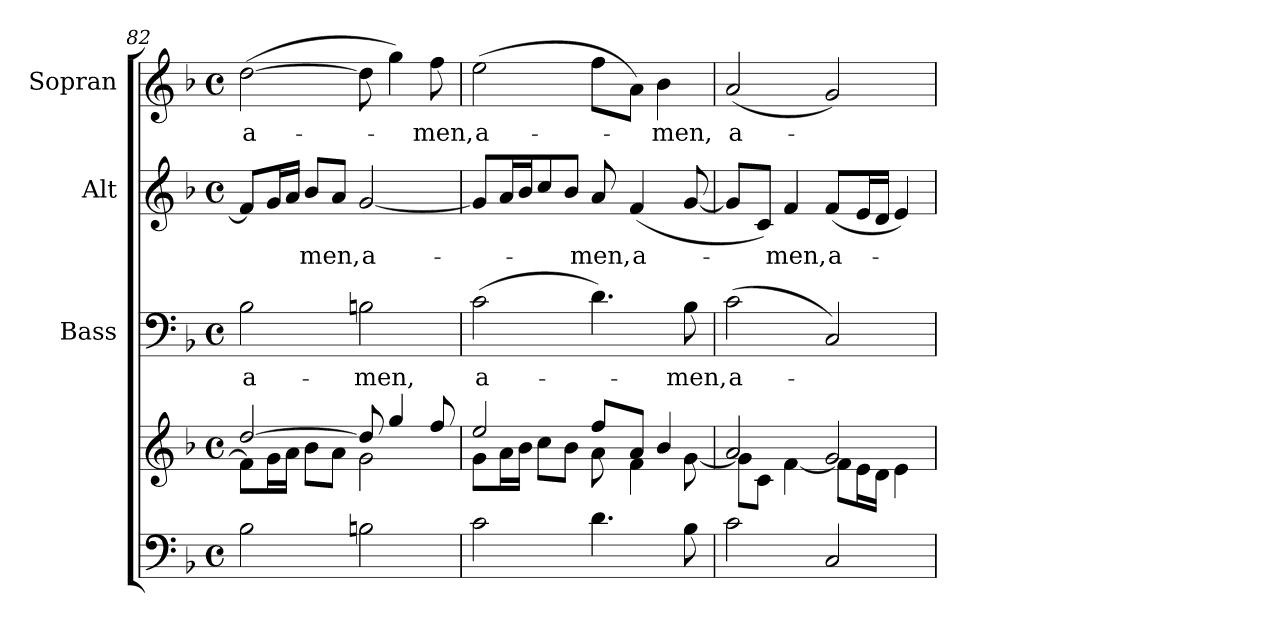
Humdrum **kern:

**kern	**kern	**kern	**text	**kern	**text	**kern	**text
*part4	*part4	*part3	*part3	*part2	*part2	*part1	*part1
*staff5	*staff4	*staff3	*staff3	*staff2	*staff2	*staff1	*staff1
*	*	*I"Bass	*	*I"Alt	*	*I"Sopran	*
*	*	*I'B.	*	*I'A.	*	*I'S.	*
!!LO:LB:g=z
*clefF4	*clefG2	*clefF4	*	*clefG2	*	*clefG2	*
*k[b-]	*k[b-]	*k[b-]	*	*k[b-]	*	*k[b-]	*
*F:	*F:	*F:	*	*F:	*	*F:	*
*M4/4	*M4/4	*M4/4	*	*M4/4	*	*M4/4	*
*met(c)	*met(c)	*met(c)	*	*met(c)	*	*met(c)	*
=82	=82	=82	=82	=82	=82	=82	=82
*	*^	*	*	*	*	*	*
!	!	!	!	!LO:LY:b	!	!	!	!LO:LY:b
2B-\	[>2dd/	8f\L]	2B-\	a-	8f/L]	.	(>[2dd\	a-
.	.	16g\L	.	.	16g/L	.	.	.
.	.	16a\JJ	.	.	16a/JJ	.	.	.
!	!	!	!	!	!	!LO:LY:b	!	!
.	.	8b-\L	.	.	8b-/L	-men,	.	.
.	.	8a\J	.	.	8a/J	.	.	.
!	!	!	!	!LO:LY:b	!	!LO:LY:b	!	!
2Bn\	8dd/]	2g\	2Bn\	-men,	[2g/	a-	8dd\]	.
.	4gg/	.	.	.	.	.	4gg\)	.
!	!	!	!	!	!	!	!	!LO:LY:b
.	8ff/	.	.	.	.	.	8ff\	-men,
=83	=83	=83	=83	=83	=83	=83	=83	=83
!	!	!	!	!LO:LY:b	!	!	!	!LO:LY:b
2c\	2ee/	8g\L	(>2c\	a-	8g/L]	.	(>2ee\	a-
.	.	16a\L	.	.	16a/L	.	.	.
.	.	16b-\JJ	.	.	16b-/J	.	.	.
.	.	8cc\L	.	.	8cc/	.	.	.
.	.	8b-\J	.	.	8b-/J	.	.	.
!	!	!	!	!	!	!LO:LY:b	!	!
4.d\	8ff/L	8a\	4.d\)	.	8a/	-men,	8ff\L	.
!	!	!	!	!	!	!LO:LY:b	!	!
.	8a/J	4f\	.	.	(<4f/	a-	8a\J)	.
!	!	!	!	!	!	!	!	!LO:LY:b
.	4b-/	.	.	.	.	.	4b-\	-men,
!	!	!	!	!LO:LY:b	!	!	!	!
8B-\	.	[<8g\	8B-\	-men,	[8g/	.	.	.
=84	=84	=84	=84	=84	=84	=84	=84	=84
!	!	!	!	!LO:LY:b	!	!	!	!LO:LY:b
2c\	2a/	8g\L]	(>2c\	a-	8g/L]	.	(<2a/	a-
.	.	8c\J	.	.	8c/J)	.	.	.
!	!	!	!	!	!	!LO:LY:b	!	!
.	.	[<4f\	.	.	4f/	-men,	.	.
!	!	!	!	!	!	!LO:LY:b	!	!
2C/	2g/	8f\L]	2C/)	.	(<8f/L	a-	2g/)	.
.	.	16e\L	.	.	16e/L	.	.	.
.	.	16d\JJ	.	.	16d/JJ	.	.	.
.	.	4e\	.	.	4e/)	.	.	.
*	*v	*v	*	*	*	*	*	*
=	=	=	=	=	=	=	=
*-	*-	*-	*-	*-	*-	*-	*-
